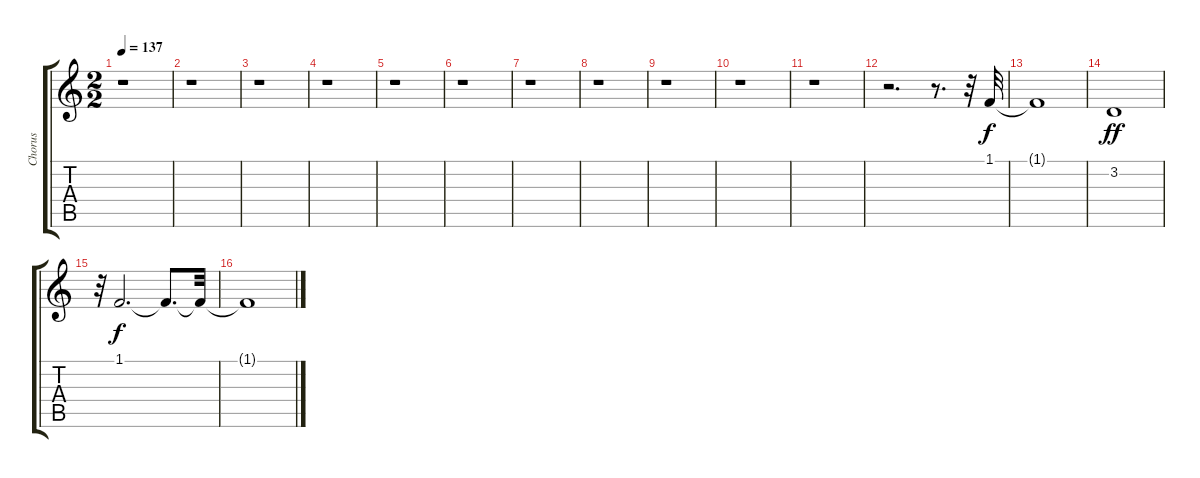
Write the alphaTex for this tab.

\track ("Chorus" "Chorus") {instrument choiraahs}
\staff {score tabs}
\tuning (E4 B3 G3 D3 A2 E2) {hide}
\ts (2 2)
\tempo 137
\clef g2
\ks c
r.1{dy f} |
r.1 |
r.1 |
r.1 |
r.1 |
r.1 |
r.1 |
r.1 |
r.1 |
r.1 |
r.1 |
r.2{d} r.8{d} r.32 1.1.32 |
1.1{t}.1 |
3.2.1{dy ff} |
r.32 1.1.2{d dy f} 1.1{t}.8{d} 1.1{t}.32 |
1.1{t}.1
